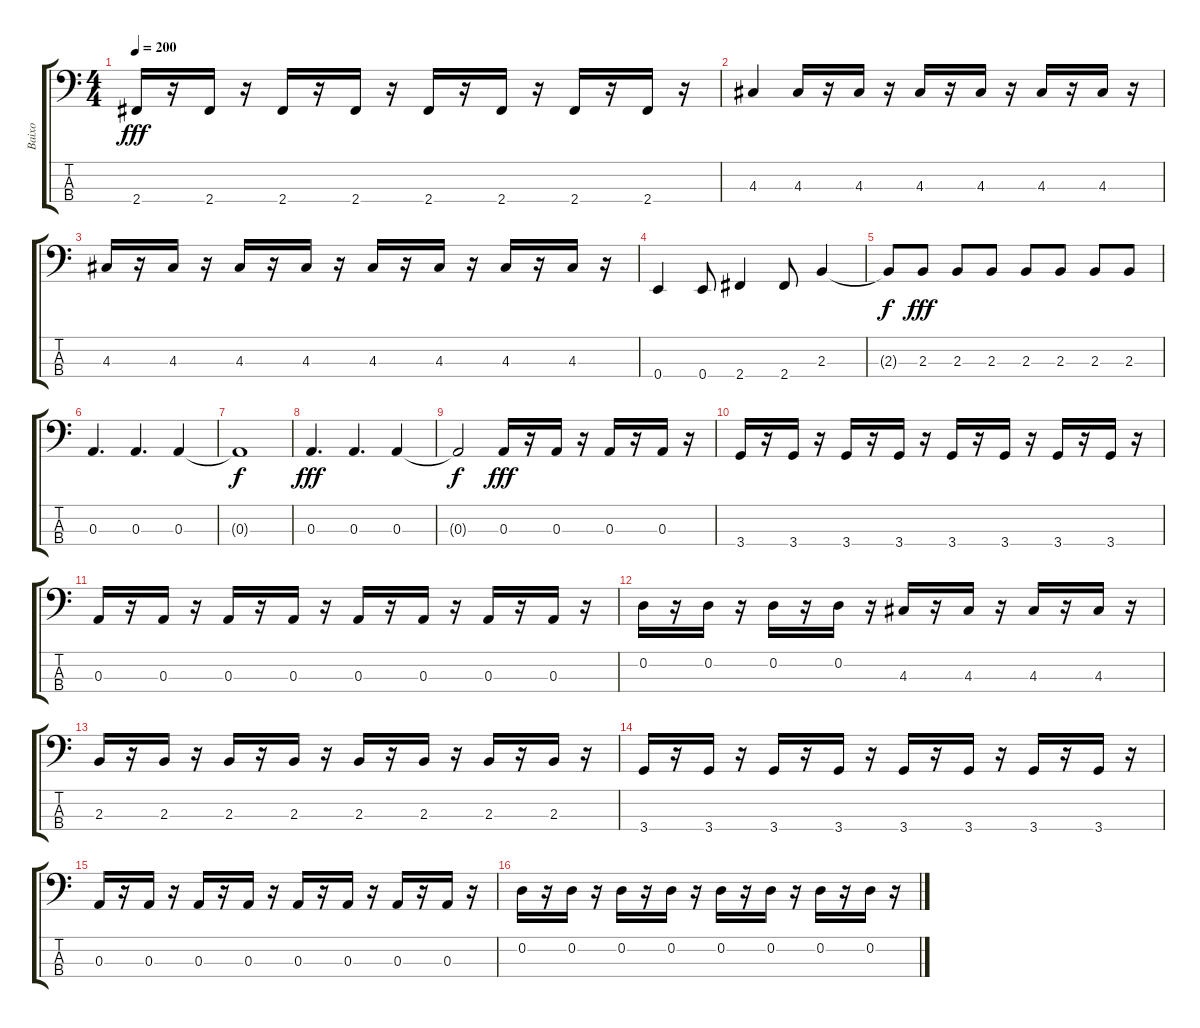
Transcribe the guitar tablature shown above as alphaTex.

\track ("Baixo" "Baixo") {instrument electricbasspick}
\staff {score tabs}
\tuning (G2 D2 A1 E1) {hide}
\ts (4 4)
\tempo 200
\clef f4
\ks c
2.4.16{dy fff} r.16 2.4.16 r.16 2.4.16 r.16 2.4.16 r.16 2.4.16 r.16 2.4.16 r.16 2.4.16 r.16 2.4.16 r.16 |
4.3.4 4.3.16 r.16 4.3.16 r.16 4.3.16 r.16 4.3.16 r.16 4.3.16 r.16 4.3.16 r.16 |
4.3.16 r.16 4.3.16 r.16 4.3.16 r.16 4.3.16 r.16 4.3.16 r.16 4.3.16 r.16 4.3.16 r.16 4.3.16 r.16 |
0.4.4 0.4.8 2.4.4 2.4.8 2.3.4 |
2.3{t}.8{dy f} 2.3.8{dy fff} 2.3.8 2.3.8 2.3.8 2.3.8 2.3.8 2.3.8 |
0.3.4{d} 0.3.4{d} 0.3.4 |
0.3{t}.1{dy f} |
0.3.4{d dy fff} 0.3.4{d} 0.3.4 |
0.3{t}.2{dy f} 0.3.16{dy fff} r.16 0.3.16 r.16 0.3.16 r.16 0.3.16 r.16 |
3.4.16 r.16 3.4.16 r.16 3.4.16 r.16 3.4.16 r.16 3.4.16 r.16 3.4.16 r.16 3.4.16 r.16 3.4.16 r.16 |
0.3.16 r.16 0.3.16 r.16 0.3.16 r.16 0.3.16 r.16 0.3.16 r.16 0.3.16 r.16 0.3.16 r.16 0.3.16 r.16 |
0.2.16 r.16 0.2.16 r.16 0.2.16 r.16 0.2.16 r.16 4.3.16 r.16 4.3.16 r.16 4.3.16 r.16 4.3.16 r.16 |
2.3.16 r.16 2.3.16 r.16 2.3.16 r.16 2.3.16 r.16 2.3.16 r.16 2.3.16 r.16 2.3.16 r.16 2.3.16 r.16 |
3.4.16 r.16 3.4.16 r.16 3.4.16 r.16 3.4.16 r.16 3.4.16 r.16 3.4.16 r.16 3.4.16 r.16 3.4.16 r.16 |
0.3.16 r.16 0.3.16 r.16 0.3.16 r.16 0.3.16 r.16 0.3.16 r.16 0.3.16 r.16 0.3.16 r.16 0.3.16 r.16 |
0.2.16 r.16 0.2.16 r.16 0.2.16 r.16 0.2.16 r.16 0.2.16 r.16 0.2.16 r.16 0.2.16 r.16 0.2.16 r.16
